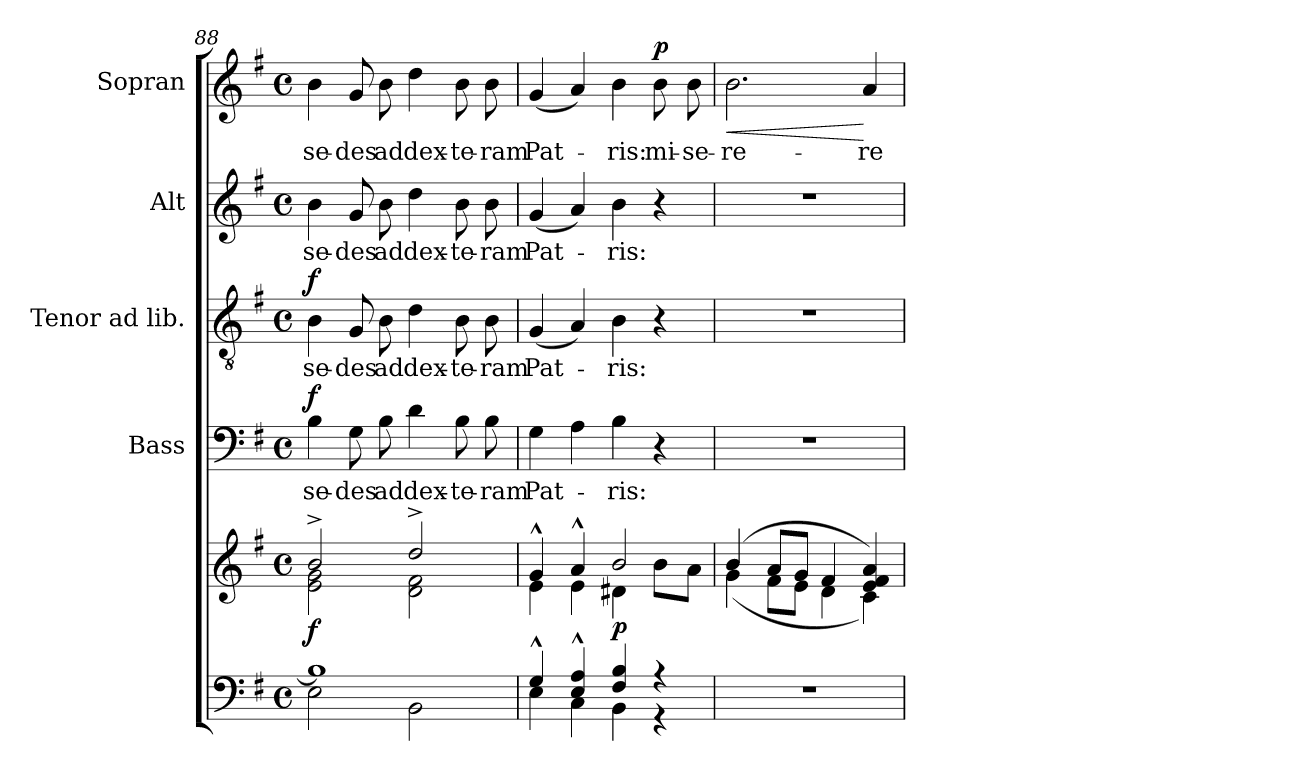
**kern	**kern	**dynam	**kern	**text	**dynam	**kern	**text	**dynam	**kern	**text	**kern	**text	**dynam
*part5	*part5	*part5	*part4	*part4	*part4	*part3	*part3	*part3	*part2	*part2	*part1	*part1	*part1
*staff6	*staff5	*staff5/6	*staff4	*staff4	*staff4	*staff3	*staff3	*staff3	*staff2	*staff2	*staff1	*staff1	*staff1
*	*	*	*I"Bass	*	*	*I"Tenor ad lib.	*	*	*I"Alt	*	*I"Sopran	*	*
*	*	*	*I'B.	*	*	*I'T.	*	*	*I'A.	*	*I'S.	*	*
*clefF4	*clefG2	*	*clefF4	*	*	*clefGv2	*	*	*clefG2	*	*clefG2	*	*
*k[f#]	*k[f#]	*	*k[f#]	*	*	*k[f#]	*	*	*k[f#]	*	*k[f#]	*	*
*G:	*G:	*	*G:	*	*	*G:	*	*	*G:	*	*G:	*	*
*M4/4	*M4/4	*	*M4/4	*	*	*M4/4	*	*	*M4/4	*	*M4/4	*	*
*met(c)	*met(c)	*	*met(c)	*	*	*met(c)	*	*	*met(c)	*	*met(c)	*	*
=88	=88	=88	=88	=88	=88	=88	=88	=88	=88	=88	=88	=88	=88
*^	*^	*	*	*	*	*	*	*	*	*	*	*	*
!	!	!	!	!LO:DY:b	!	!LO:LY:b	!LO:DY:a	!	!LO:LY:b	!LO:DY:a	!	!LO:LY:b	!	!LO:LY:b	!
1B]	2E\	2b^>/	2e\ 2g\	f	4B\	se-	f	4B\	se-	f	4b\	se-	4b\	se-	.
!	!	!	!	!	!	!LO:LY:b	!	!	!LO:LY:b	!	!	!LO:LY:b	!	!LO:LY:b	!
.	.	.	.	.	8G\	-des	.	8G/	-des	.	8g/	-des	8g/	-des	.
!	!	!	!	!	!	!LO:LY:b	!	!	!LO:LY:b	!	!	!LO:LY:b	!	!LO:LY:b	!
.	.	.	.	.	8B\	ad	.	8B\	ad	.	8b\	ad	8b\	ad	.
!	!	!	!	!	!	!LO:LY:b	!	!	!LO:LY:b	!	!	!LO:LY:b	!	!LO:LY:b	!
.	2BB\	2dd^>/	2d\ 2f#\	.	4d\	dex-	.	4d\	dex-	.	4dd\	dex-	4dd\	dex-	.
!	!	!	!	!	!	!LO:LY:b	!	!	!LO:LY:b	!	!	!LO:LY:b	!	!LO:LY:b	!
.	.	.	.	.	8B\	-te-	.	8B\	-te-	.	8b\	-te-	8b\	-te-	.
!	!	!	!	!	!	!LO:LY:b	!	!	!LO:LY:b	!	!	!LO:LY:b	!	!LO:LY:b	!
.	.	.	.	.	8B\	-ram	.	8B\	-ram	.	8b\	-ram	8b\	-ram	.
=89	=89	=89	=89	=89	=89	=89	=89	=89	=89	=89	=89	=89	=89	=89	=89
!	!	!	!	!	!	!LO:LY:b	!	!	!LO:LY:b	!	!	!LO:LY:b	!	!LO:LY:b	!
4G^^>/	4E\	4g^^>/	4e\	.	4G\	Pat-	.	(<4G/	Pat-	.	(<4g/	Pat-	(<4g/	Pat-	.
4E/^^> 4A/^^>	4C\	4a^^>/	4e\	.	4A\	.	.	4A/)	.	.	4a/)	.	4a/)	.	.
!	!	!	!	!LO:DY:b	!	!LO:LY:b	!	!	!LO:LY:b	!	!	!LO:LY:b	!	!LO:LY:b	!
4F#/ 4B/	4BB\	2b/	4d#X\	p	4B\	-ris:	.	4B\	-ris:	.	4b\	-ris:	4b\	-ris:	.
!	!	!	!	!	!	!	!	!	!	!	!	!	!	!LO:LY:b	!LO:DY:a
4r	4r	.	8b\L	.	4r	.	.	4r	.	.	4r	.	8b\	mi-	p
!	!	!	!	!	!	!	!	!	!	!	!	!	!	!LO:LY:b	!
.	.	.	8a\J	.	.	.	.	.	.	.	.	.	8b\	-se-	.
*v	*v	*	*	*	*	*	*	*	*	*	*	*	*	*	*
!!LO:PB:g=z
=90	=90	=90	=90	=90	=90	=90	=90	=90	=90	=90	=90	=90	=90	=90
!	!	!	!	!	!	!	!	!	!	!	!	!	!LO:LY:b	!LO:HP:b
!	!	!	!	!	!	!	!	!	!	!	!	!	!	!LO:HP:n=1:b
1r	(4b/	(<4g\	.	1r	.	.	1r	.	.	1r	.	2.b\	-re-	< >
.	8a/L	8f#\L	.	.	.	.	.	.	.	.	.	.	.	.
.	8g/J	8e\J	.	.	.	.	.	.	.	.	.	.	.	.
.	4f#/	4d\	.	.	.	.	.	.	.	.	.	.	.	.
!	!	!	!	!	!	!	!	!	!	!	!	!	!LO:LY:b	!
.	4e/ 4f#/ 4a/)	4c\)	.	.	.	.	.	.	.	.	.	4a/	-re	[
*	*v	*v	*	*	*	*	*	*	*	*	*	*	*	*
.	.	.	.	.	.	.	.	.	.	.	.	.	]
=	=	=	=	=	=	=	=	=	=	=	=	=	=
*-	*-	*-	*-	*-	*-	*-	*-	*-	*-	*-	*-	*-	*-
